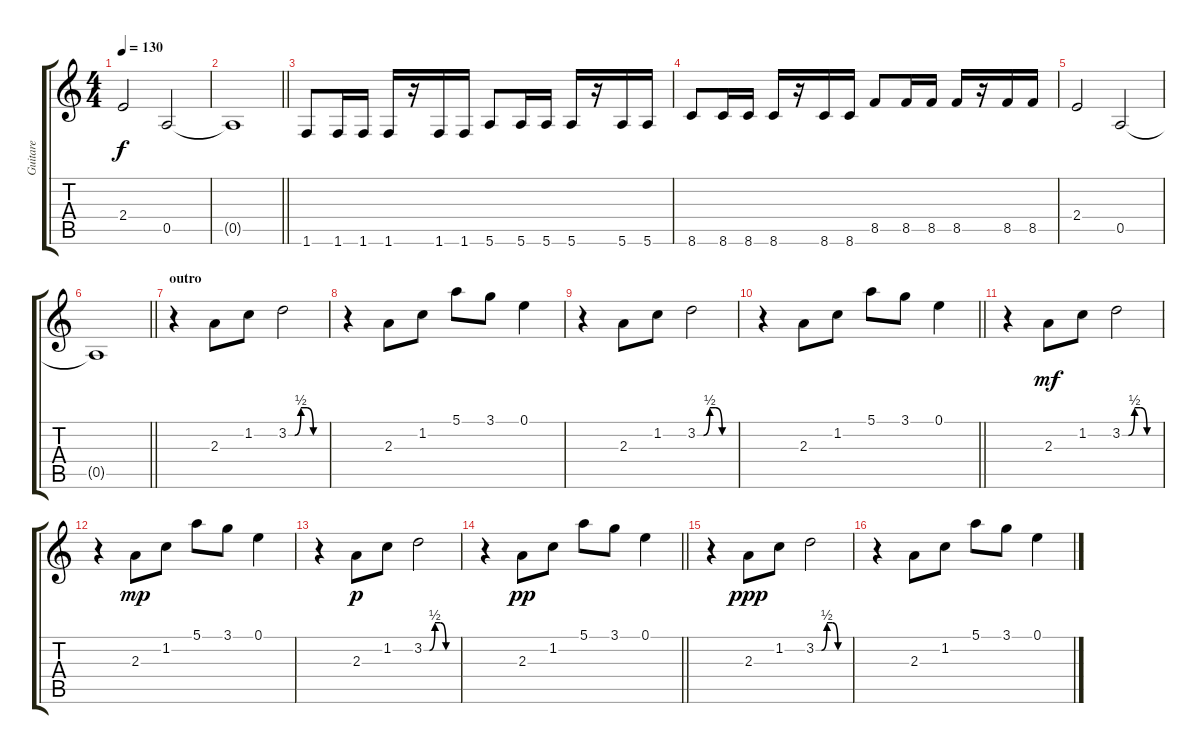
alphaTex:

\track ("Guitare" "Guitare") {instrument electricguitarclean}
\staff {score tabs}
\tuning (E4 B3 G3 D3 A2 E2) {hide}
\ts (4 4)
\tempo 130
\clef g2
\ks c
2.4.2{dy f} 0.5.2 |
\barLineRight lightlight
0.5{t}.1 |
1.6.8 1.6.16 1.6.16 1.6.16 r.16 1.6.16 1.6.16 5.6.8 5.6.16 5.6.16 5.6.16 r.16 5.6.16 5.6.16 |
8.6.8 8.6.16 8.6.16 8.6.16 r.16 8.6.16 8.6.16 8.5.8 8.5.16 8.5.16 8.5.16 r.16 8.5.16 8.5.16 |
2.4.2 0.5.2 |
\barLineRight lightlight
0.5{t}.1 |
\section ("" "outro")
r.4 2.3.8 1.2.8 3.2{be (custom 0 0 10 0 20 2 30 2 40 0 60 0)}.2 |
r.4 2.3.8 1.2.8 5.1.8 3.1.8 0.1.4 |
r.4 2.3.8 1.2.8 3.2{be (custom 0 0 10 0 20 2 30 2 40 0 60 0)}.2 |
\barLineRight lightlight
r.4 2.3.8 1.2.8 5.1.8 3.1.8 0.1.4 |
r.4 2.3.8{dy mf} 1.2.8 3.2{be (custom 0 0 10 0 20 2 30 2 40 0 60 0)}.2 |
r.4 2.3.8{dy mp} 1.2.8 5.1.8 3.1.8 0.1.4 |
r.4 2.3.8{dy p} 1.2.8 3.2{be (custom 0 0 10 0 20 2 30 2 40 0 60 0)}.2 |
\barLineRight lightlight
r.4 2.3.8{dy pp} 1.2.8 5.1.8 3.1.8 0.1.4 |
r.4 2.3.8{dy ppp} 1.2.8 3.2{be (custom 0 0 10 0 20 2 30 2 40 0 60 0)}.2 |
r.4 2.3.8 1.2.8 5.1.8 3.1.8 0.1.4
